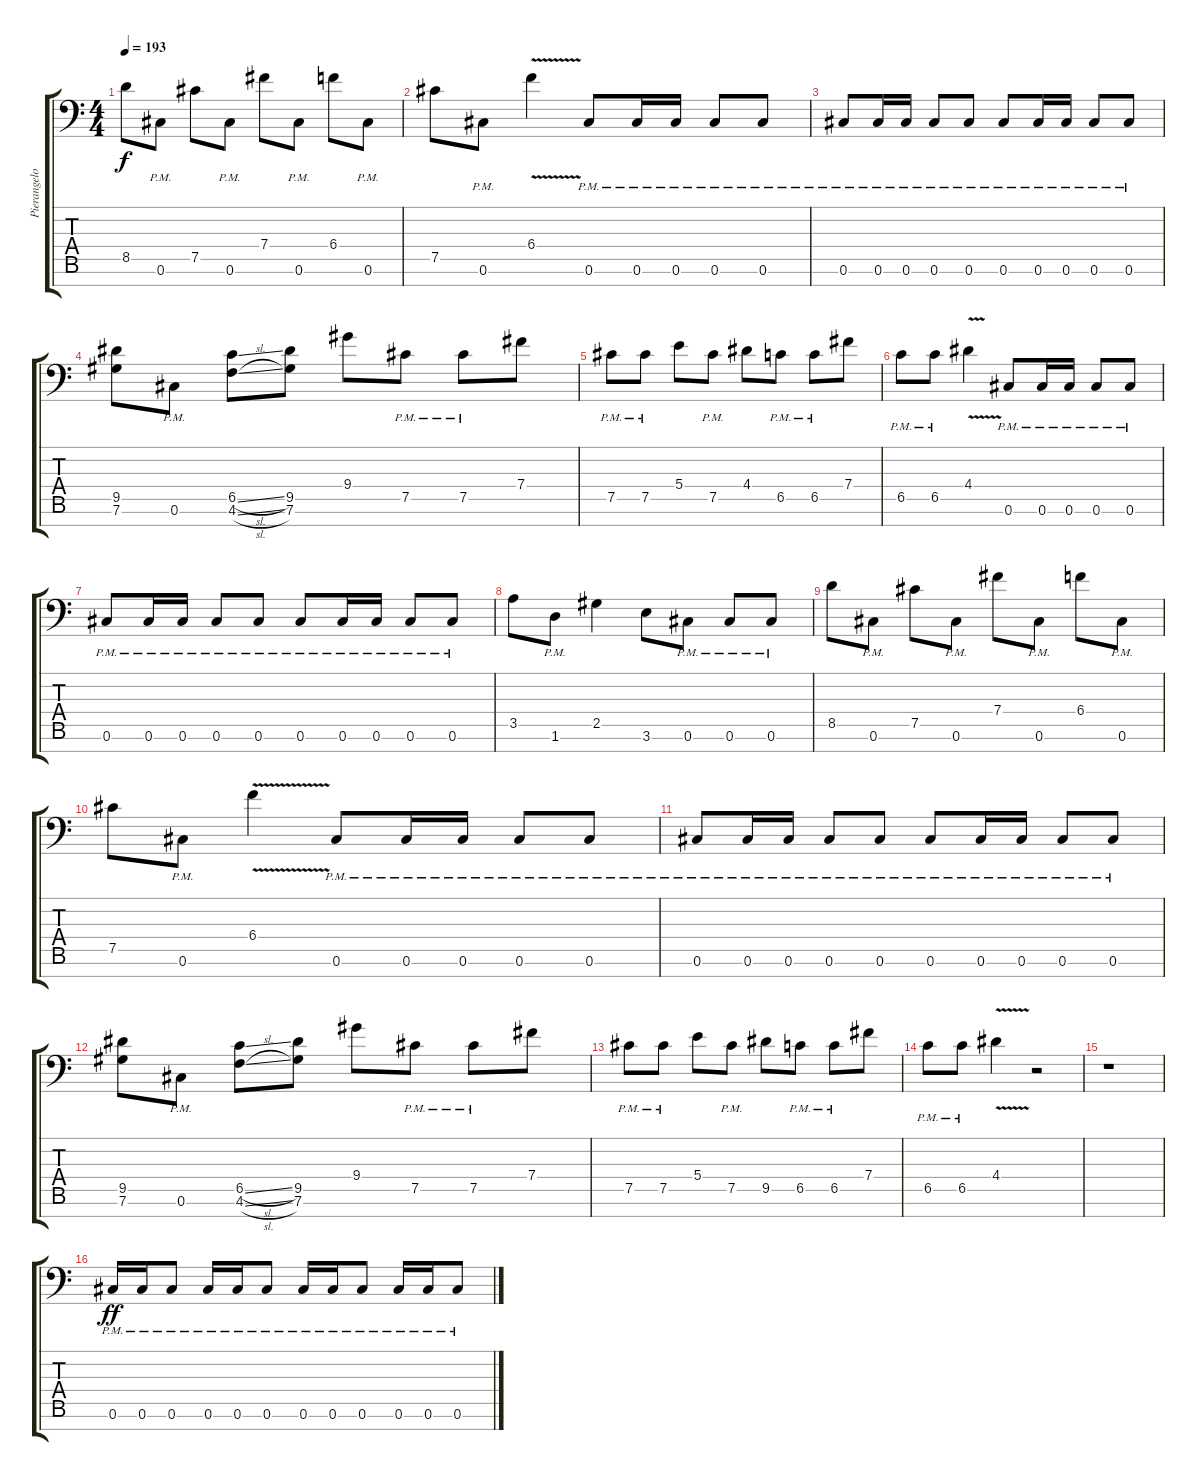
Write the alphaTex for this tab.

\track ("Pierangelo Giglioni" "Pierangelo") {instrument distortionguitar}
\staff {score tabs}
\tuning (Db4 Ab3 E3 B2 Gb2 Db2 Ab1) {hide}
\ts (4 4)
\tempo 193
\clef f4
\ks c
8.5.8{dy f} 0.6{pm}.8 7.5.8 0.6{pm}.8 7.4.8 0.6{pm}.8 6.4.8 0.6{pm}.8 |
7.5.8 0.6{pm}.8 6.4{v}.4 0.6{pm}.8 0.6{pm}.16 0.6{pm}.16 0.6{pm}.8 0.6{pm}.8 |
0.6{pm}.8 0.6{pm}.16 0.6{pm}.16 0.6{pm}.8 0.6{pm}.8 0.6{pm}.8 0.6{pm}.16 0.6{pm}.16 0.6{pm}.8 0.6{pm}.8 |
(9.5 7.6).8 0.6{pm}.8 (6.5{sl} 4.6{sl}).8 (9.5 7.6).8 9.4.8 7.5{pm}.8 7.5{pm}.8 7.4.8 |
7.5{pm}.8 7.5{pm}.8 5.4.8 7.5{pm}.8 4.4.8 6.5{pm}.8 6.5{pm}.8 7.4.8 |
6.5{pm}.8 6.5{pm}.8 4.4{v}.4 0.6{pm}.8 0.6{pm}.16 0.6{pm}.16 0.6{pm}.8 0.6{pm}.8 |
0.6{pm}.8 0.6{pm}.16 0.6{pm}.16 0.6{pm}.8 0.6{pm}.8 0.6{pm}.8 0.6{pm}.16 0.6{pm}.16 0.6{pm}.8 0.6{pm}.8 |
3.5.8 1.6{pm}.8 2.5.4 3.6.8 0.6{pm}.8 0.6{pm}.8 0.6{pm}.8 |
8.5.8 0.6{pm}.8 7.5.8 0.6{pm}.8 7.4.8 0.6{pm}.8 6.4.8 0.6{pm}.8 |
7.5.8 0.6{pm}.8 6.4{v}.4 0.6{pm}.8 0.6{pm}.16 0.6{pm}.16 0.6{pm}.8 0.6{pm}.8 |
0.6{pm}.8 0.6{pm}.16 0.6{pm}.16 0.6{pm}.8 0.6{pm}.8 0.6{pm}.8 0.6{pm}.16 0.6{pm}.16 0.6{pm}.8 0.6{pm}.8 |
(9.5 7.6).8 0.6{pm}.8 (6.5{sl} 4.6{sl}).8 (9.5 7.6).8 9.4.8 7.5{pm}.8 7.5{pm}.8 7.4.8 |
7.5{pm}.8 7.5{pm}.8 5.4.8 7.5{pm}.8 9.5.8 6.5{pm}.8 6.5{pm}.8 7.4.8 |
6.5{pm}.8 6.5{pm}.8 4.4{v}.4 r.2 |
r.1 |
0.6{pm}.16{dy ff} 0.6{pm}.16 0.6{pm}.8 0.6{pm}.16 0.6{pm}.16 0.6{pm}.8 0.6{pm}.16 0.6{pm}.16 0.6{pm}.8 0.6{pm}.16 0.6{pm}.16 0.6{pm}.8
